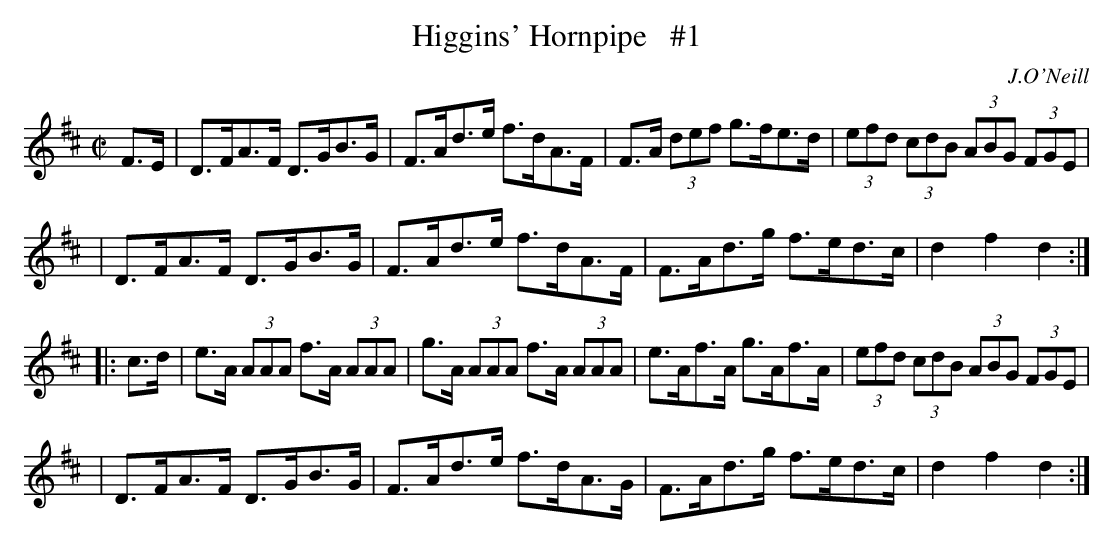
X:1
T: Higgins' Hornpipe   #1
O: J.O'Neill
M: C|
L: 1/8
K: D
F>E \
| D>FA>F D>GB>G | F>Ad>e f>dA>F | F>A (3def g>fe>d | (3efd (3cdB (3ABG (3FGE |
| D>FA>F D>GB>G | F>Ad>e f>dA>F | F>Ad>g f>ed>c | d2f2 d2 :|
|: c>d \
| e>A (3AAA f>A (3AAA | g>A (3AAA f>A (3AAA | e>Af>A g>Af>A | (3efd (3cdB (3ABG (3FGE |
| D>FA>F D>GB>G | F>Ad>e f>dA>G | F>Ad>g f>ed>c | d2f2 d2 :|
